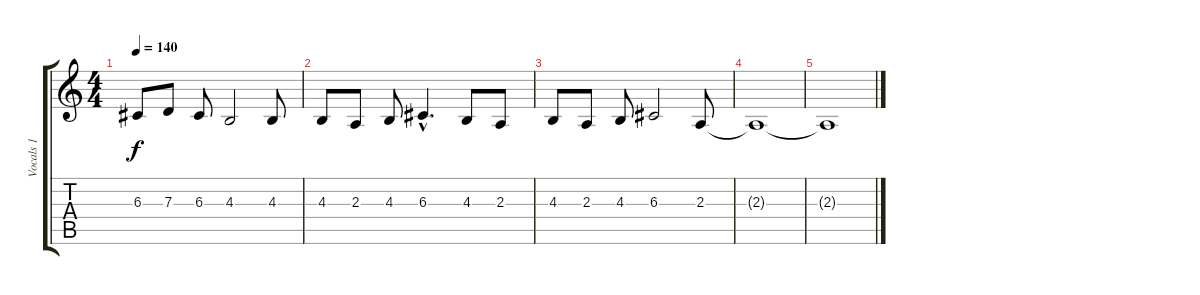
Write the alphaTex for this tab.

\track ("Vocals 1" "Vocals 1") {instrument lead1square}
\staff {score tabs}
\tuning (E4 B3 G3 D3 A2 E2) {hide}
\ts (4 4)
\tempo 140
\clef g2
\ks c
6.3.8{dy f} 7.3.8 6.3.8 4.3.2 4.3.8 |
4.3.8 2.3.8 4.3.8 6.3{hac}.4{d} 4.3.8 2.3.8 |
4.3.8 2.3.8 4.3.8 6.3.2 2.3.8 |
2.3{t}.1 |
2.3{t}.1
